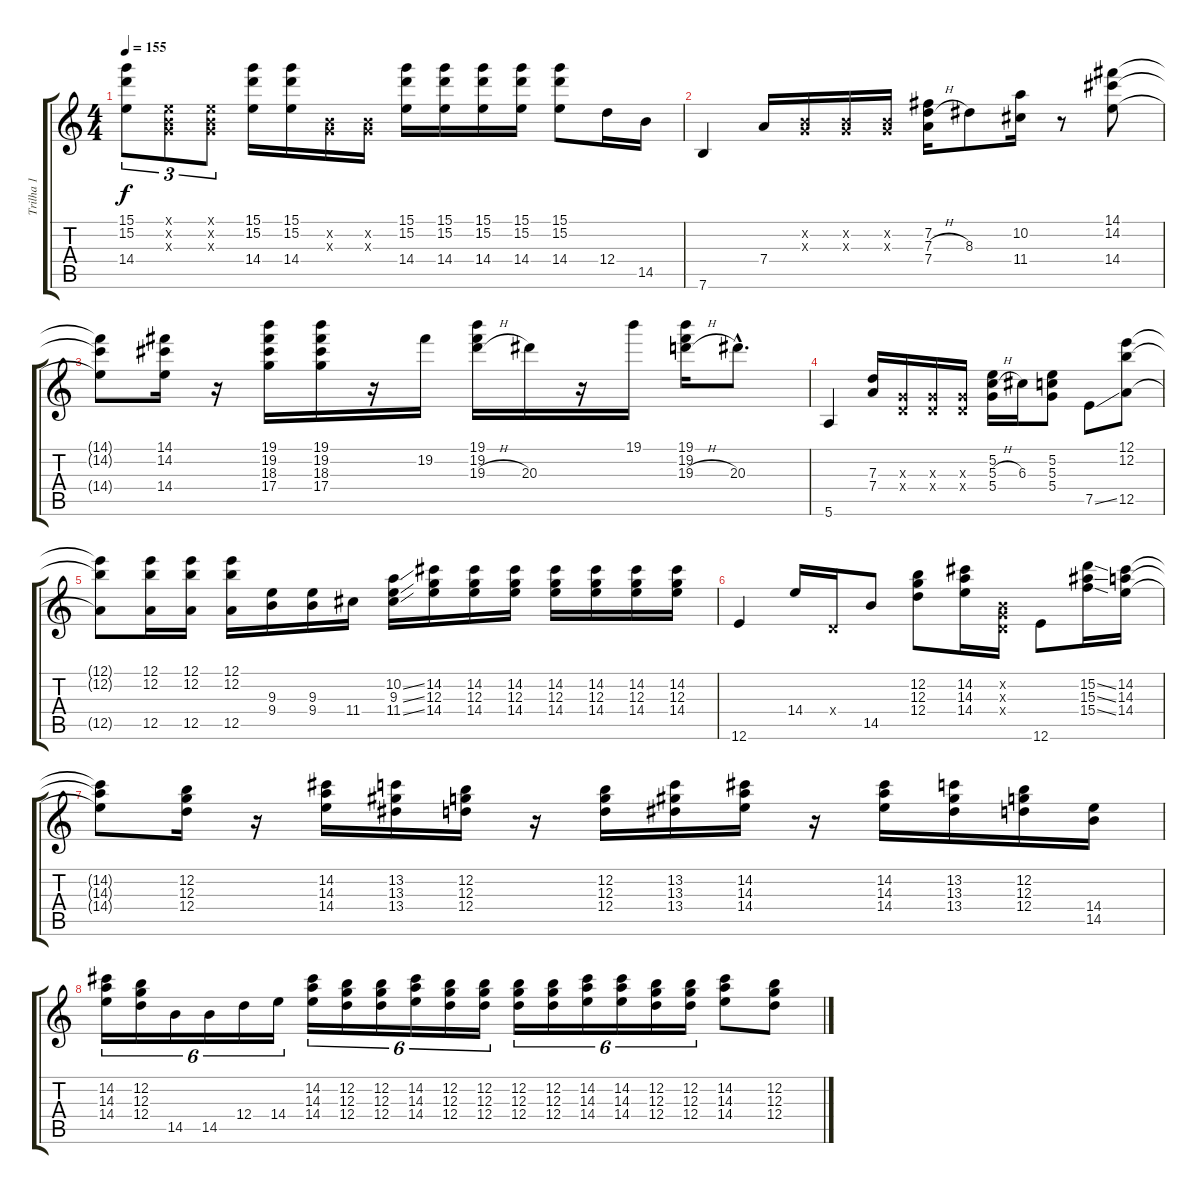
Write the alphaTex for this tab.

\track ("Trilha 1" "Trilha 1") {instrument distortionguitar}
\staff {score tabs}
\tuning (E4 B3 G3 D3 A2 E2) {hide}
\ts (4 4)
\tempo 155
\clef g2
\ks c
(15.1{t} 15.2{t} 14.4{t}).8{tu (3 2) dy f} (0.1{x} 0.2{x} 0.3{x}).8{tu (3 2)} (0.1{x} 0.2{x} 0.3{x}).8{tu (3 2)} (15.1 15.2 14.4).16 (15.1 15.2 14.4).16 (0.2{x} 0.3{x}).16 (0.2{x} 0.3{x}).16 (15.1 15.2 14.4).16 (15.1 15.2 14.4).16 (15.1 15.2 14.4).16 (15.1 15.2 14.4).16 (15.1 15.2 14.4).8 12.4.16 14.5.16 |
7.6.4 7.4.16 (0.2{x} 0.3{x}).16 (0.2{x} 0.3{x}).16 (0.2{x} 0.3{x}).16 (7.2 7.3{h} 7.4).16 8.3.8 (10.2 11.4).16 r.8 (14.1 14.2 14.4).8 |
(14.1{t} 14.2{t} 14.4{t}).8 (14.1 14.2 14.4).16 r.16 (19.1 19.2 18.3 17.4).16 (19.1 19.2 18.3 17.4).16 r.16 19.2.16 (19.1 19.2 19.3{h}).16 20.3.16 r.16 19.1.16 (19.1 19.2 19.3{h}).16 20.3{hac}.8{d} |
5.6.4 (7.3 7.4).16 (0.3{x} 0.4{x}).16 (0.3{x} 0.4{x}).16 (0.3{x} 0.4{x}).16 (5.2 5.3{h} 5.4).16 6.3.16 (5.2 5.3 5.4).8 7.5{ss}.8 (12.1 12.2 12.5).8 |
(12.1{t} 12.2{t} 12.5{t}).8 (12.1 12.2 12.5).16 (12.1 12.2 12.5).16 (12.1 12.2 12.5).16 (9.3 9.4).16 (9.3 9.4).16 11.4.16 (10.2{ss} 9.3{ss} 11.4{ss}).16 (14.2 12.3 14.4).16 (14.2 12.3 14.4).16 (14.2 12.3 14.4).16 (14.2 12.3 14.4).16 (14.2 12.3 14.4).16 (14.2 12.3 14.4).16 (14.2 12.3 14.4).16 |
12.6.4 14.4.16 0.4{x}.16 14.5.8 (12.2 12.3 12.4).8 (14.2 14.3 14.4).16 (0.2{x} 0.3{x} 0.4{x}).16 12.6.8 (15.2{ss} 15.3{ss} 15.4{ss}).16 (14.2 14.3 14.4).16 |
(14.2{t} 14.3{t} 14.4{t}).8 (12.2 12.3 12.4).16 r.16 (14.2 14.3 14.4).16 (13.2 13.3 13.4).16 (12.2 12.3 12.4).16 r.16 (12.2 12.3 12.4).16 (13.2 13.3 13.4).16 (14.2 14.3 14.4).16 r.16 (14.2 14.3 14.4).16 (13.2 13.3 13.4).16 (12.2 12.3 12.4).16 (14.4 14.5).16 |
(14.2 14.3 14.4).16{tu (6 4)} (12.2 12.3 12.4).16{tu (6 4)} 14.5.16{tu (6 4)} 14.5.16{tu (6 4)} 12.4.16{tu (6 4)} 14.4.16{tu (6 4)} (14.2 14.3 14.4).16{tu (6 4)} (12.2 12.3 12.4).16{tu (6 4)} (12.2 12.3 12.4).16{tu (6 4)} (14.2 14.3 14.4).16{tu (6 4)} (12.2 12.3 12.4).16{tu (6 4)} (12.2 12.3 12.4).16{tu (6 4)} (12.2 12.3 12.4).16{tu (6 4)} (12.2 12.3 12.4).16{tu (6 4)} (14.2 14.3 14.4).16{tu (6 4)} (14.2 14.3 14.4).16{tu (6 4)} (12.2 12.3 12.4).16{tu (6 4)} (12.2 12.3 12.4).16{tu (6 4)} (14.2 14.3 14.4).8 (12.2 12.3 12.4).8
